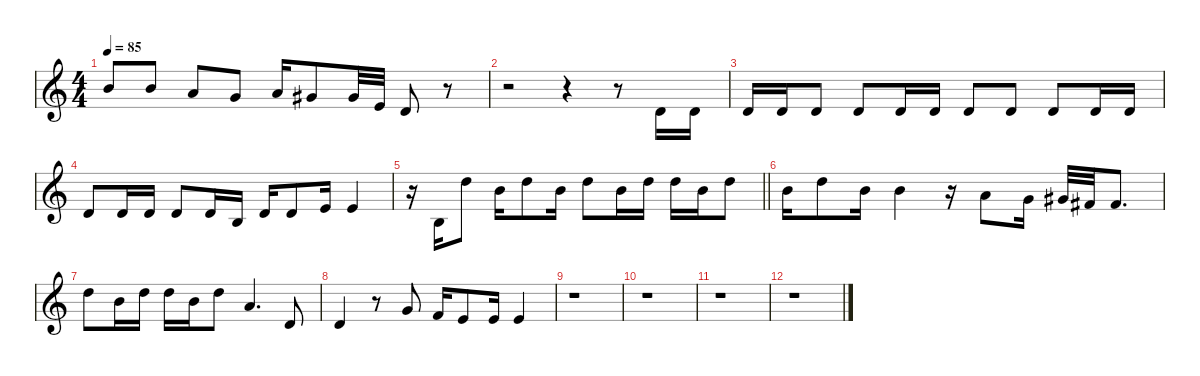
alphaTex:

\defaultSystemsLayout 4
\hideDynamics
\bracketExtendMode nobrackets
\singleTrackTrackNamePolicy hidden
\multiTrackTrackNamePolicy hidden
\firstSystemTrackNameMode fullname
\firstSystemTrackNameOrientation horizontal
\otherSystemsTrackNameOrientation horizontal
\track ("Robert Plant ( Vocals)" "clar.") {mute instrument clarinet}
\staff {score}
\tuning (E4 B3 G3 D3 A2 E2)
\ts (4 4)
\tempo 85
\clef g2
\ks c
7.1.8{dy f beam Up} 7.1.8{beam Up} 5.1.8{beam Up} 3.1.8{beam Up} 5.1.16{beam Up} 4.1{acc #}.8{beam Up} 4.1{acc #}.32{beam Up} 0.1.32{beam Up} 3.2.8{beam Up} r.8{beam Up} |
r.2{beam Down} r.4{beam Down} r.8{beam Down} 3.2.16{beam Up} 3.2.16{beam Up} |
3.2.16{beam Up} 3.2.16{beam Up} 3.2.8{beam Up} 3.2.8{beam Up} 3.2.16{beam Up} 3.2.16{beam Up} 3.2.8{beam Up} 3.2.8{beam Up} 3.2.8{beam Up} 3.2.16{beam Up} 3.2.16{beam Up} |
3.2.8{beam Up} 3.2.16{beam Up} 3.2.16{beam Up} 3.2.8{beam Up} 3.2.16{beam Up} 0.2.16{beam Up} 3.2.16{beam Up} 3.2.8{beam Up} 0.1.16{beam Up} 0.1.4{beam Up} |
\barLineRight lightlight
r.16{beam Down} 0.2.16{beam Up} 10.1.8{beam Up} 7.1.16{beam Down} 10.1.8{beam Down} 7.1.16{beam Down} 10.1.8{beam Down} 7.1.16{beam Down} 10.1.16{beam Down} 10.1.16{beam Down} 7.1.16{beam Down} 10.1.8{beam Down} |
7.1.16{beam Down} 10.1.8{beam Down} 7.1.16{beam Down} 7.1.4{beam Down} r.16{beam Down} 5.1.8{beam Up} 3.1.16{beam Up} 4.1{acc #}.32{beam Up} 2.1{acc #}.32{beam Up} 2.1{acc #}.8{d beam Up} |
10.1.8{beam Down} 7.1.16{beam Down} 10.1.16{beam Down} 10.1.16{beam Down} 7.1.16{beam Down} 10.1.8{beam Down} 5.1.4{d beam Up} 3.2.8{beam Up} |
3.2.4{beam Up} r.8{beam Up} 3.1.8{beam Up} 1.1.16{beam Up} 0.1.8{beam Up} 0.1.16{beam Up} 0.1.4{beam Up} |
r.1{beam Down} |
r.1{beam Down} |
r.1{beam Down} |
r.1{beam Down}
